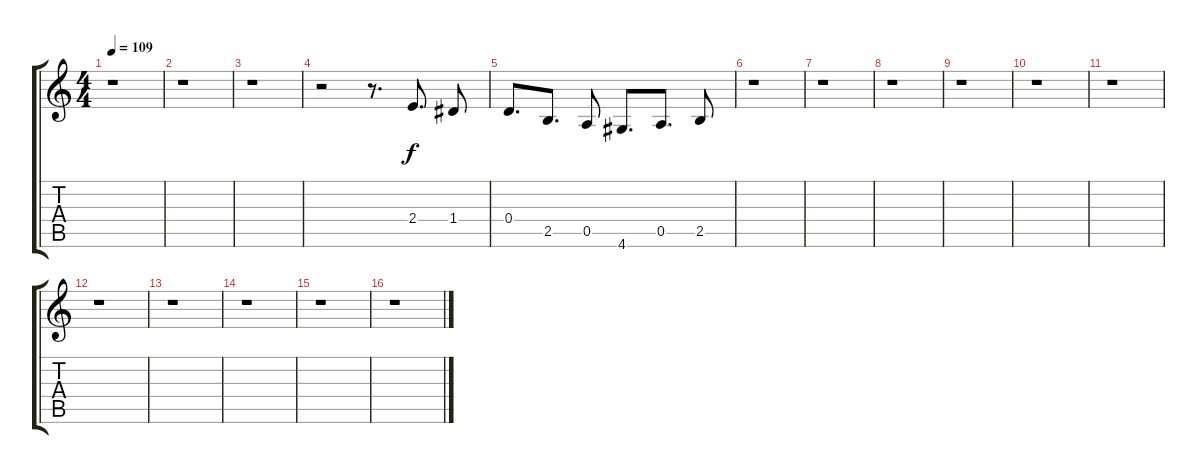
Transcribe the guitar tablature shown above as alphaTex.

\track "" {instrument electricguitarclean}
\staff {score tabs}
\tuning (E4 B3 G3 D3 A2 E2) {hide}
\ts (4 4)
\tempo 109
\clef g2
\ks c
r.1{dy f} |
r.1 |
r.1 |
r.2 r.8{d} 2.4.8{d} 1.4.8 |
0.4.8{d} 2.5.8{d} 0.5.8 4.6.8{d} 0.5.8{d} 2.5.8 |
r.1 |
r.1 |
r.1 |
r.1 |
r.1 |
r.1 |
r.1 |
r.1 |
r.1 |
r.1 |
r.1
